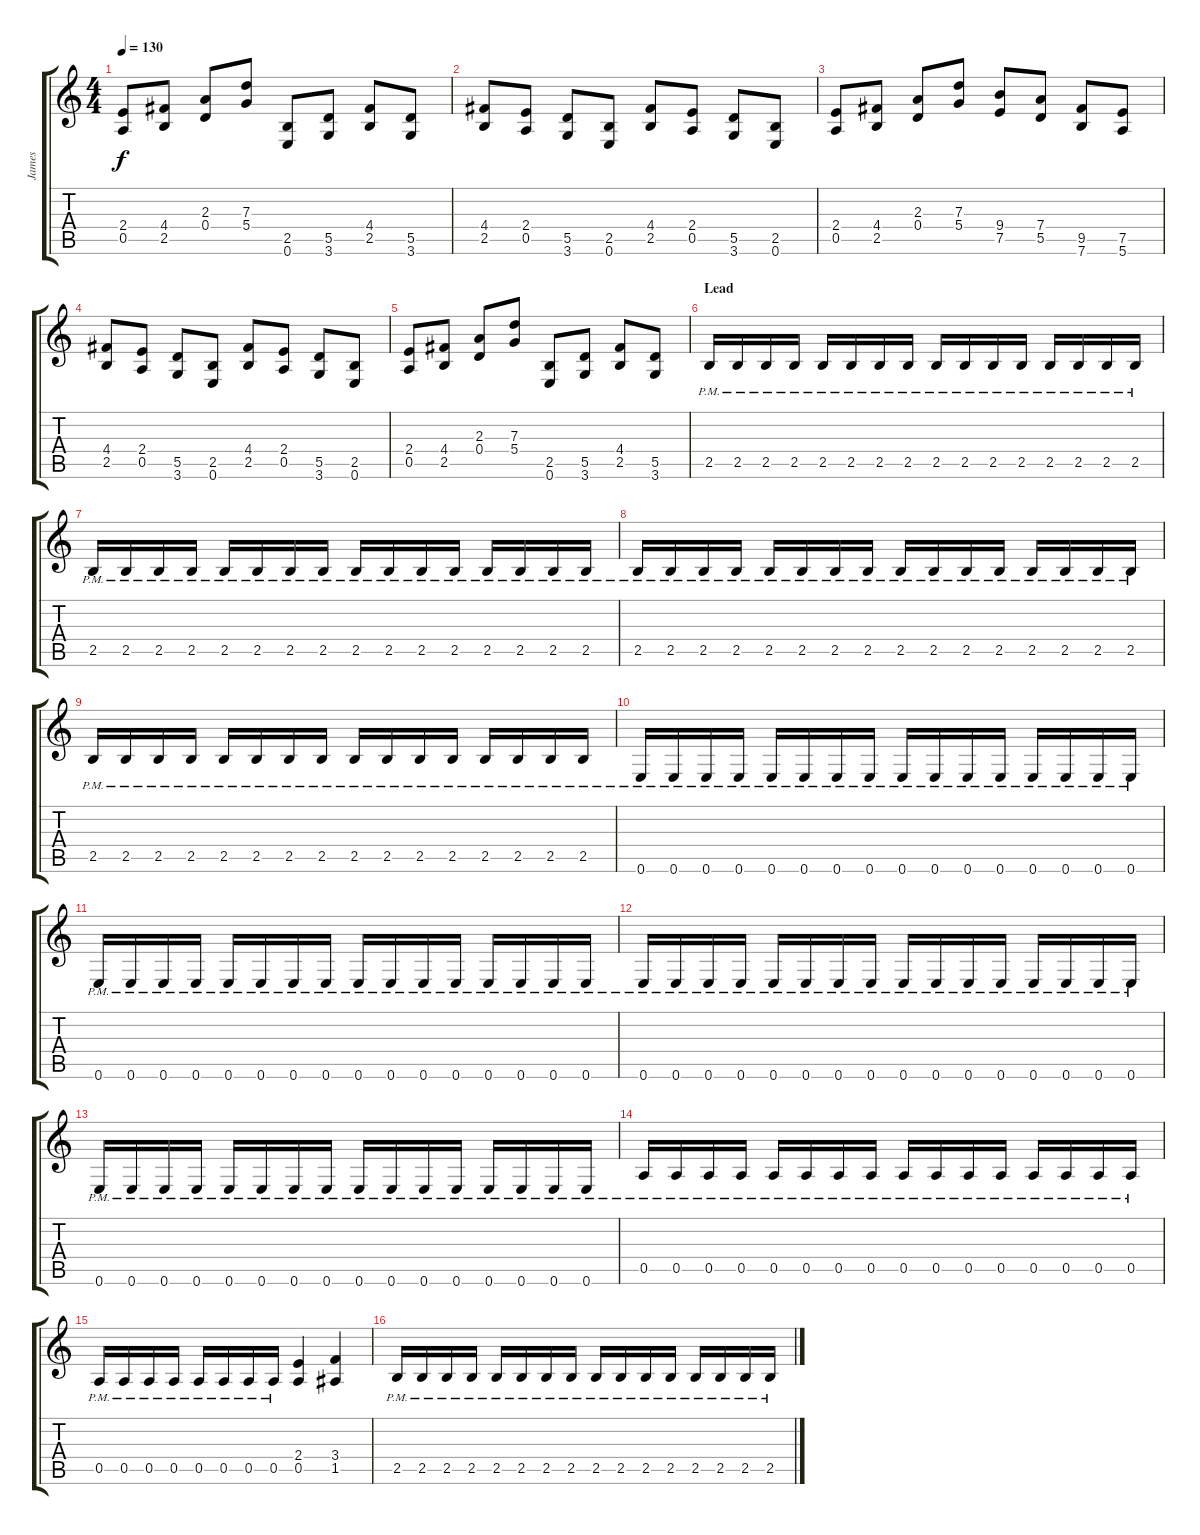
\track ("James" "James") {instrument distortionguitar}
\staff {score tabs}
\tuning (E4 B3 G3 D3 A2 E2) {hide}
\ts (4 4)
\tempo 130
\clef g2
\ks c
(2.4 0.5).8{dy f} (4.4 2.5).8 (2.3 0.4).8 (7.3 5.4).8 (2.5 0.6).8 (5.5 3.6).8 (4.4 2.5).8 (5.5 3.6).8 |
(4.4 2.5).8 (2.4 0.5).8 (5.5 3.6).8 (2.5 0.6).8 (4.4 2.5).8 (2.4 0.5).8 (5.5 3.6).8 (2.5 0.6).8 |
(2.4 0.5).8 (4.4 2.5).8 (2.3 0.4).8 (7.3 5.4).8 (9.4 7.5).8 (7.4 5.5).8 (9.5 7.6).8 (7.5 5.6).8 |
(4.4 2.5).8 (2.4 0.5).8 (5.5 3.6).8 (2.5 0.6).8 (4.4 2.5).8 (2.4 0.5).8 (5.5 3.6).8 (2.5 0.6).8 |
(2.4 0.5).8 (4.4 2.5).8 (2.3 0.4).8 (7.3 5.4).8 (2.5 0.6).8 (5.5 3.6).8 (4.4 2.5).8 (5.5 3.6).8 |
\section ("" "Lead")
2.5{pm}.16 2.5{pm}.16 2.5{pm}.16 2.5{pm}.16 2.5{pm}.16 2.5{pm}.16 2.5{pm}.16 2.5{pm}.16 2.5{pm}.16 2.5{pm}.16 2.5{pm}.16 2.5{pm}.16 2.5{pm}.16 2.5{pm}.16 2.5{pm}.16 2.5{pm}.16 |
2.5{pm}.16 2.5{pm}.16 2.5{pm}.16 2.5{pm}.16 2.5{pm}.16 2.5{pm}.16 2.5{pm}.16 2.5{pm}.16 2.5{pm}.16 2.5{pm}.16 2.5{pm}.16 2.5{pm}.16 2.5{pm}.16 2.5{pm}.16 2.5{pm}.16 2.5{pm}.16 |
2.5{pm}.16 2.5{pm}.16 2.5{pm}.16 2.5{pm}.16 2.5{pm}.16 2.5{pm}.16 2.5{pm}.16 2.5{pm}.16 2.5{pm}.16 2.5{pm}.16 2.5{pm}.16 2.5{pm}.16 2.5{pm}.16 2.5{pm}.16 2.5{pm}.16 2.5{pm}.16 |
2.5{pm}.16 2.5{pm}.16 2.5{pm}.16 2.5{pm}.16 2.5{pm}.16 2.5{pm}.16 2.5{pm}.16 2.5{pm}.16 2.5{pm}.16 2.5{pm}.16 2.5{pm}.16 2.5{pm}.16 2.5{pm}.16 2.5{pm}.16 2.5{pm}.16 2.5{pm}.16 |
0.6{pm}.16 0.6{pm}.16 0.6{pm}.16 0.6{pm}.16 0.6{pm}.16 0.6{pm}.16 0.6{pm}.16 0.6{pm}.16 0.6{pm}.16 0.6{pm}.16 0.6{pm}.16 0.6{pm}.16 0.6{pm}.16 0.6{pm}.16 0.6{pm}.16 0.6{pm}.16 |
0.6{pm}.16 0.6{pm}.16 0.6{pm}.16 0.6{pm}.16 0.6{pm}.16 0.6{pm}.16 0.6{pm}.16 0.6{pm}.16 0.6{pm}.16 0.6{pm}.16 0.6{pm}.16 0.6{pm}.16 0.6{pm}.16 0.6{pm}.16 0.6{pm}.16 0.6{pm}.16 |
0.6{pm}.16 0.6{pm}.16 0.6{pm}.16 0.6{pm}.16 0.6{pm}.16 0.6{pm}.16 0.6{pm}.16 0.6{pm}.16 0.6{pm}.16 0.6{pm}.16 0.6{pm}.16 0.6{pm}.16 0.6{pm}.16 0.6{pm}.16 0.6{pm}.16 0.6{pm}.16 |
0.6{pm}.16 0.6{pm}.16 0.6{pm}.16 0.6{pm}.16 0.6{pm}.16 0.6{pm}.16 0.6{pm}.16 0.6{pm}.16 0.6{pm}.16 0.6{pm}.16 0.6{pm}.16 0.6{pm}.16 0.6{pm}.16 0.6{pm}.16 0.6{pm}.16 0.6{pm}.16 |
0.5{pm}.16 0.5{pm}.16 0.5{pm}.16 0.5{pm}.16 0.5{pm}.16 0.5{pm}.16 0.5{pm}.16 0.5{pm}.16 0.5{pm}.16 0.5{pm}.16 0.5{pm}.16 0.5{pm}.16 0.5{pm}.16 0.5{pm}.16 0.5{pm}.16 0.5{pm}.16 |
0.5{pm}.16 0.5{pm}.16 0.5{pm}.16 0.5{pm}.16 0.5{pm}.16 0.5{pm}.16 0.5{pm}.16 0.5{pm}.16 (2.4 0.5).4 (3.4 1.5).4 |
2.5{pm}.16 2.5{pm}.16 2.5{pm}.16 2.5{pm}.16 2.5{pm}.16 2.5{pm}.16 2.5{pm}.16 2.5{pm}.16 2.5{pm}.16 2.5{pm}.16 2.5{pm}.16 2.5{pm}.16 2.5{pm}.16 2.5{pm}.16 2.5{pm}.16 2.5{pm}.16
